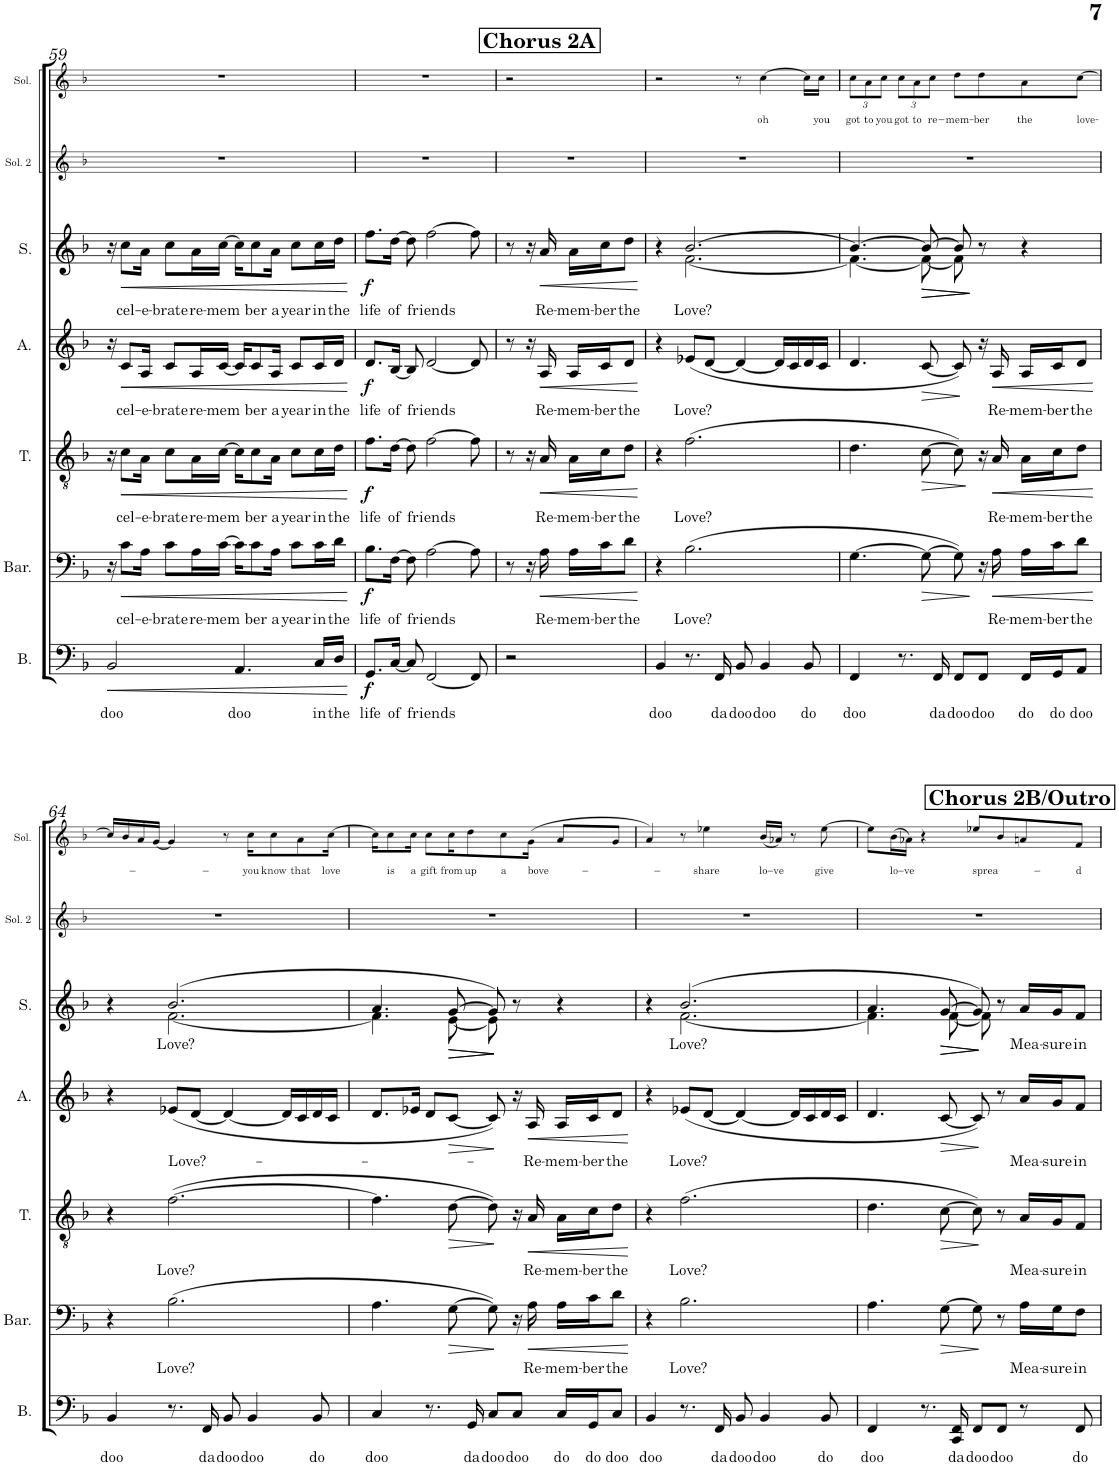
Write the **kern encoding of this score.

**kern	**text	**dynam	**kern	**text	**dynam	**kern	**text	**dynam	**kern	**text	**dynam	**kern	**text	**dynam	**kern	**kern	**text
*part7	*part7	*part7	*part6	*part6	*part6	*part5	*part5	*part5	*part4	*part4	*part4	*part3	*part3	*part3	*part2	*part1	*part1
*staff7	*staff7	*staff7	*staff6	*staff6	*staff6	*staff5	*staff5	*staff5	*staff4	*staff4	*staff4	*staff3	*staff3	*staff3	*staff2	*staff1	*staff1
*I"Bass	*	*	*I"Baritone	*	*	*I"Tenor	*	*	*I"Alto	*	*	*I"Soprano	*	*	*I"Solo 2	*I"Solo	*
*I'B.	*	*	*I'Bar.	*	*	*I'T.	*	*	*I'A.	*	*	*I'S.	*	*	*I'Sol. 2	*I'Sol.	*
!!LO:PB:g=z
*clefF4	*	*	*clefF4	*	*	*clefGv2	*	*	*clefG2	*	*	*clefG2	*	*	*clefG2	*clefG2	*
*k[b-]	*	*	*k[b-]	*	*	*k[b-]	*	*	*k[b-]	*	*	*k[b-]	*	*	*k[b-]	*k[b-]	*
*M4/4	*	*	*M4/4	*	*	*M4/4	*	*	*M4/4	*	*	*M4/4	*	*	*M4/4	*M4/4	*
=59	=59	=59	=59	=59	=59	=59	=59	=59	=59	=59	=59	=59	=59	=59	=59	=59	=59
!	!LO:LY:b	!LO:HP:b	!	!	!	!	!	!	!	!	!	!	!	!	!	!	!
2BB-/	doo	<	16r	.	.	16r	.	.	16r	.	.	16r	.	.	1r	1r	.
!	!	!	!	!LO:LY:b	!LO:HP:b	!	!LO:LY:b	!LO:HP:b	!	!LO:LY:b	!LO:HP:b	!	!LO:LY:b	!LO:HP:b	!	!	!
.	.	.	8c\L	cel-	<	8c\L	cel-	<	8c/L	cel-	<	8cc\L	cel-	<	.	.	.
!	!	!	!	!LO:LY:b	!	!	!LO:LY:b	!	!	!LO:LY:b	!	!	!LO:LY:b	!	!	!	!
.	.	.	16A\Jk	-e-	.	16A\Jk	-e-	.	16A/Jk	-e-	.	16a\Jk	-e-	.	.	.	.
!	!	!	!	!LO:LY:b	!	!	!LO:LY:b	!	!	!LO:LY:b	!	!	!LO:LY:b	!	!	!	!
.	.	.	8c\L	-brate	.	8c\L	-brate	.	8c/L	-brate	.	8cc\L	-brate	.	.	.	.
!	!	!	!	!LO:LY:b	!	!	!LO:LY:b	!	!	!LO:LY:b	!	!	!LO:LY:b	!	!	!	!
.	.	.	16A\L	re-	.	16A\L	re-	.	16A/L	re-	.	16a\L	re-	.	.	.	.
!	!	!	!	!LO:LY:b	!	!	!LO:LY:b	!	!	!LO:LY:b	!	!	!LO:LY:b	!	!	!	!
.	.	.	[16c\JJ	-mem	.	[16c\JJ	-mem	.	[16c/JJ	-mem	.	[16cc\JJ	-mem	.	.	.	.
!	!LO:LY:b	!	!	!	!	!	!	!	!	!	!	!	!	!	!	!	!
4.AA/	doo	.	16c\KL]	.	.	16c\KL]	.	.	16c/KL]	.	.	16cc\KL]	.	.	.	.	.
!	!	!	!	!LO:LY:b	!	!	!LO:LY:b	!	!	!LO:LY:b	!	!	!LO:LY:b	!	!	!	!
.	.	.	8c\	ber	.	8c\	ber	.	8c/	ber	.	8cc\	ber	.	.	.	.
!	!	!	!	!LO:LY:b	!	!	!LO:LY:b	!	!	!LO:LY:b	!	!	!LO:LY:b	!	!	!	!
.	.	.	16A\Jk	a	.	16A\Jk	a	.	16A/Jk	a	.	16a\Jk	a	.	.	.	.
!	!	!	!	!LO:LY:b	!	!	!LO:LY:b	!	!	!LO:LY:b	!	!	!LO:LY:b	!	!	!	!
.	.	.	8c\L	year	.	8c\L	year	.	8c/L	year	.	8cc\L	year	.	.	.	.
!	!LO:LY:b	!	!	!LO:LY:b	!	!	!LO:LY:b	!	!	!LO:LY:b	!	!	!LO:LY:b	!	!	!	!
16C/LL	in	.	16c\L	in	.	16c\L	in	.	16c/L	in	.	16cc\L	in	.	.	.	.
!	!LO:LY:b	!	!	!LO:LY:b	!	!	!LO:LY:b	!	!	!LO:LY:b	!	!	!LO:LY:b	!	!	!	!
16D/JJ	the	.	16d\JJ	the	.	16d\JJ	the	.	16d/JJ	the	.	16dd\JJ	the	.	.	.	.
.	.	[	.	.	[	.	.	[	.	.	[	.	.	[	.	.	.
=60	=60	=60	=60	=60	=60	=60	=60	=60	=60	=60	=60	=60	=60	=60	=60	=60	=60
!	!LO:LY:b	!LO:DY:b	!	!LO:LY:b	!LO:DY:b	!	!LO:LY:b	!LO:DY:b	!	!LO:LY:b	!LO:DY:b	!	!LO:LY:b	!LO:DY:b	!	!	!
8.GG/L	life	f	8.B-\L	life	f	8.f\L	life	f	8.d/L	life	f	8.ff\L	life	f	1r	1r	.
!	!LO:LY:b	!	!	!LO:LY:b	!	!	!LO:LY:b	!	!	!LO:LY:b	!	!	!LO:LY:b	!	!	!	!
[16C/Jk	of	.	[16F\Jk	of	.	[16d\Jk	of	.	[16B-/Jk	of	.	[16dd\Jk	of	.	.	.	.
8C/]	.	.	8F\]	.	.	8d\]	.	.	8B-/]	.	.	8dd\]	.	.	.	.	.
!	!LO:LY:b	!	!	!LO:LY:b	!	!	!LO:LY:b	!	!	!LO:LY:b	!	!	!LO:LY:b	!	!	!	!
[2FF/	friends	.	[2A\	friends	.	[2f\	friends	.	[2d/	friends	.	[2ff\	friends	.	.	.	.
8FF/]	.	.	8A\]	.	.	8f\]	.	.	8d/]	.	.	8ff\]	.	.	.	.	.
!!LO:REH:place=s1:a:B:cj:fs=14:t=Chorus 2A:qo=0.75
=61	=61	=61	=61	=61	=61	=61	=61	=61	=61	=61	=61	=61	=61	=61	=61	=61	=61
2r	.	.	8r	.	.	8r	.	.	8r	.	.	8r	.	.	1r	2r	.
.	.	.	16r	.	.	16r	.	.	16r	.	.	16r	.	.	.	.	.
!	!	!	!	!LO:LY:b	!LO:HP:b	!	!LO:LY:b	!LO:HP:b	!	!LO:LY:b	!LO:HP:b	!	!LO:LY:b	!LO:HP:b	!	!	!
.	.	.	16A\	Re-	<	16A/	Re-	<	16A/	Re-	<	16a/	-Re-	<	.	.	.
!	!	!	!	!LO:LY:b	!	!	!LO:LY:b	!	!	!LO:LY:b	!	!	!LO:LY:b	!	!	!	!
.	.	.	16A\LL	-mem-	.	16A\LL	-mem-	.	16A/LL	-mem-	.	16a\LL	-mem-	.	.	.	.
!	!	!	!	!LO:LY:b	!	!	!LO:LY:b	!	!	!LO:LY:b	!	!	!LO:LY:b	!	!	!	!
.	.	.	16c\J	-ber	.	16c\J	-ber	.	16c/J	-ber	.	16cc\J	-ber	.	.	.	.
!	!	!	!	!LO:LY:b	!	!	!LO:LY:b	!	!	!LO:LY:b	!	!	!LO:LY:b	!	!	!	!
.	.	.	8d\J	the	.	8d\J	the	.	8d/J	the	.	8dd\J	the	.	.	.	.
2ryy	.	.	2ryy	.	[	2ryy	.	[	2ryy	.	[	2ryy	.	[	.	2ryy	.
=62	=62	=62	=62	=62	=62	=62	=62	=62	=62	=62	=62	=62	=62	=62	=62	=62	=62
!	!LO:LY:b	!	!	!	!	!	!	!	!	!	!	!	!	!	!	!	!
*	*	*	*	*	*	*	*	*	*	*	*	*^	*	*	*	*	*
4BB-/	doo	.	4r	.	.	4r	.	.	4r	.	.	4r	4ryy	.	.	1r	2r	.
!	!	!	!	!LO:LY:b	!	!	!LO:LY:b	!	!	!LO:LY:b	!	!	!	!LO:LY:b	!	!	!	!
8.r	.	.	(2.B-\	Love?	.	(2.f\	Love?	.	(8e-X/L	Love?	.	[2.b-/	[2.f\	Love?	.	.	.	.
.	.	.	.	.	.	.	.	.	[8d/J	.	.	.	.	.	.	.	.	.
!	!LO:LY:b	!	!	!	!	!	!	!	!	!	!	!	!	!	!	!	!	!
16FF/	da	.	.	.	.	.	.	.	.	.	.	.	.	.	.	.	.	.
!	!LO:LY:b	!	!	!	!	!	!	!	!	!	!	!	!	!	!	!	!	!
8BB-/	doo	.	.	.	.	.	.	.	4d/_	.	.	.	.	.	.	.	8r	.
!	!LO:LY:b	!	!	!	!	!	!	!	!	!	!	!	!	!	!	!	!	!LO:LY:b
4BB-/	doo	.	.	.	.	.	.	.	.	.	.	.	.	.	.	.	[4cc\	oh
.	.	.	.	.	.	.	.	.	16d/LL]	.	.	.	.	.	.	.	.	.
.	.	.	.	.	.	.	.	.	16c/	.	.	.	.	.	.	.	.	.
!	!LO:LY:b	!	!	!	!	!	!	!	!	!	!	!	!	!	!	!	!	!
8BB-/	do	.	.	.	.	.	.	.	16d/	.	.	.	.	.	.	.	16cc\LL]	.
!	!	!	!	!	!	!	!	!	!	!	!	!	!	!	!	!	!	!LO:LY:b
.	.	.	.	.	.	.	.	.	16c/JJ	.	.	.	.	.	.	.	16cc\JJ	you
=63	=63	=63	=63	=63	=63	=63	=63	=63	=63	=63	=63	=63	=63	=63	=63	=63	=63	=63
!	!LO:LY:b	!	!	!	!	!	!	!	!	!	!	!	!	!	!	!	!	!
*	*	*	*	*	*	*	*	*	*	*	*	*	*	*	*	*	*Xbrackettup	*
!	!	!	!	!	!	!	!	!	!	!	!	!	!	!	!	!	!	!LO:LY:b
4FF/	doo	.	[4.G\	.	.	4.d\	.	.	4.d/	.	.	4.b-/_	4.f\_	.	.	1r	12cc\L	got
!	!	!	!	!	!	!	!	!	!	!	!	!	!	!	!	!	!	!LO:LY:b
.	.	.	.	.	.	.	.	.	.	.	.	.	.	.	.	.	12a\	to
!	!	!	!	!	!	!	!	!	!	!	!	!	!	!	!	!	!	!LO:LY:b
.	.	.	.	.	.	.	.	.	.	.	.	.	.	.	.	.	12cc\J	you
!	!	!	!	!	!	!	!	!	!	!	!	!	!	!	!	!	!	!LO:LY:b
8.r	.	.	.	.	.	.	.	.	.	.	.	.	.	.	.	.	12cc\L	got
!	!	!	!	!	!	!	!	!	!	!	!	!	!	!	!	!	!	!LO:LY:b
.	.	.	.	.	.	.	.	.	.	.	.	.	.	.	.	.	12a\	to
!	!	!	!	!	!LO:HP:b	!	!	!LO:HP:b	!	!	!LO:HP:b	!	!	!	!LO:HP:b	!	!	!
.	.	.	8G\_	.	>	[8c\	.	>	[8c/	.	>	8b-/_	8f\_	.	>	.	.	.
!	!	!	!	!	!	!	!	!	!	!	!	!	!	!	!	!	!	!LO:LY:b
.	.	.	.	.	.	.	.	.	.	.	.	.	.	.	.	.	12cc\J	re-
!	!LO:LY:b	!	!	!	!	!	!	!	!	!	!	!	!	!	!	!	!	!
16FF/	da	.	.	.	.	.	.	.	.	.	.	.	.	.	.	.	.	.
!	!LO:LY:b	!	!	!	!	!	!	!	!	!	!	!	!	!	!LO:HP:b	!	!	!LO:LY:b
8FF/L	doo	.	8G\])	.	.	8c\])	.	.	8c/])	.	.	8b-/]	8f\]	.	>	.	8dd\L	-mem-
!	!LO:LY:b	!	!	!	!	!	!	!	!	!	!	!	!	!	!	!	!	!LO:LY:b
8FF/J	doo	.	16r	.	]	16r	.	]	16r	.	]	8r	4.ryy	.	] ]	.	8dd\	-ber
!	!	!	!	!LO:LY:b	!LO:HP:b	!	!LO:LY:b	!LO:HP:b	!	!LO:LY:b	!LO:HP:b	!	!	!	!	!	!	!
.	.	.	16A\	Re-	<	16A/	Re-	<	16A/	Re-	<	.	.	.	.	.	.	.
!	!LO:LY:b	!	!	!LO:LY:b	!	!	!LO:LY:b	!	!	!LO:LY:b	!	!	!	!	!	!	!	!LO:LY:b
16FF/LL	do	.	16A\LL	-mem-	.	16A\LL	-mem-	.	16A/LL	-mem-	.	4r	.	.	.	.	8a\	the
!	!LO:LY:b	!	!	!LO:LY:b	!	!	!LO:LY:b	!	!	!LO:LY:b	!	!	!	!	!	!	!	!
16GG/J	do	.	16c\J	-ber	.	16c\J	-ber	.	16c/J	-ber	.	.	.	.	.	.	.	.
!	!LO:LY:b	!	!	!LO:LY:b	!	!	!LO:LY:b	!	!	!LO:LY:b	!	!	!	!	!	!	!	!LO:LY:b
8AA/J	doo	.	8d\J	the	.	8d\J	the	.	8d/J	the	.	.	.	.	.	.	[8cc\J	love-
*	*	*	*	*	*	*	*	*	*	*	*	*v	*v	*	*	*	*	*
.	.	.	.	.	[	.	.	[	.	.	[	.	.	.	.	.	.
!!LO:LB:g=z
=64	=64	=64	=64	=64	=64	=64	=64	=64	=64	=64	=64	=64	=64	=64	=64	=64	=64
!	!LO:LY:b	!	!	!	!	!	!	!	!	!	!	!	!	!	!	!	!
*	*	*	*	*	*	*	*	*	*	*	*	*^	*	*	*	*	*
4BB-/	doo	.	4r	.	.	4r	.	.	4r	.	.	4r	4ryy	.	.	1r	16cc/LL]	.
.	.	.	.	.	.	.	.	.	.	.	.	.	.	.	.	.	16b-/	.
.	.	.	.	.	.	.	.	.	.	.	.	.	.	.	.	.	16a/	.
.	.	.	.	.	.	.	.	.	.	.	.	.	.	.	.	.	[16g/JJ	.
!	!	!	!	!LO:LY:b	!	!	!LO:LY:b	!	!	!LO:LY:b	!	!	!	!LO:LY:b	!	!	!	!
8.r	.	.	(2.B-\	Love?	.	([2.f\	Love?	.	(8e-X/L	Love?-	.	(2.b-/	[2.f\	Love?	.	.	4g/]	.
.	.	.	.	.	.	.	.	.	[8d/J	.	.	.	.	.	.	.	.	.
!	!LO:LY:b	!	!	!	!	!	!	!	!	!	!	!	!	!	!	!	!	!
16FF/	da	.	.	.	.	.	.	.	.	.	.	.	.	.	.	.	.	.
!	!LO:LY:b	!	!	!	!	!	!	!	!	!	!	!	!	!	!	!	!	!
8BB-/	doo	.	.	.	.	.	.	.	4d/_	.	.	.	.	.	.	.	8r	.
!	!LO:LY:b	!	!	!	!	!	!	!	!	!	!	!	!	!	!	!	!	!LO:LY:b
4BB-/	doo	.	.	.	.	.	.	.	.	.	.	.	.	.	.	.	16cc\KL	-you
!	!	!	!	!	!	!	!	!	!	!	!	!	!	!	!	!	!	!LO:LY:b
.	.	.	.	.	.	.	.	.	.	.	.	.	.	.	.	.	8cc\	know
.	.	.	.	.	.	.	.	.	16d/LL]	.	.	.	.	.	.	.	.	.
!	!	!	!	!	!	!	!	!	!	!	!	!	!	!	!	!	!	!LO:LY:b
.	.	.	.	.	.	.	.	.	16c/	.	.	.	.	.	.	.	8a\	that
!	!LO:LY:b	!	!	!	!	!	!	!	!	!	!	!	!	!	!	!	!	!
8BB-/	do	.	.	.	.	.	.	.	16d/	.	.	.	.	.	.	.	.	.
!	!	!	!	!	!	!	!	!	!	!	!	!	!	!	!	!	!	!LO:LY:b
.	.	.	.	.	.	.	.	.	16c/JJ	.	.	.	.	.	.	.	[16cc\Jk	love
=65	=65	=65	=65	=65	=65	=65	=65	=65	=65	=65	=65	=65	=65	=65	=65	=65	=65	=65
!	!LO:LY:b	!	!	!	!	!	!	!	!	!	!	!	!	!	!	!	!	!
4C/	doo	.	4.A\	.	.	4.f\]	.	.	8.d/L	.	.	4.a/	4.f\]	.	.	1r	16cc\KL]	.
!	!	!	!	!	!	!	!	!	!	!	!	!	!	!	!	!	!	!LO:LY:b
.	.	.	.	.	.	.	.	.	.	.	.	.	.	.	.	.	8cc\	is
!	!	!	!	!	!	!	!	!	!	!	!	!	!	!	!	!	!	!LO:LY:b
.	.	.	.	.	.	.	.	.	16e-X/Jk	.	.	.	.	.	.	.	16cc\Jk	a
!	!	!	!	!	!	!	!	!	!	!	!	!	!	!	!	!	!	!LO:LY:b
8.r	.	.	.	.	.	.	.	.	8d/L	.	.	.	.	.	.	.	8cc\L	gift
!	!	!	!	!	!LO:HP:b	!	!	!LO:HP:b	!	!	!LO:HP:b	!	!	!	!LO:HP:b	!	!	!LO:LY:b
.	.	.	[8G\	.	>	[8d\	.	>	[8c/J	.	>	[8g/	[8e\	.	>	.	16cc\K	from
!	!LO:LY:b	!	!	!	!	!	!	!	!	!	!	!	!	!	!	!	!	!LO:LY:b
16GG/	da	.	.	.	.	.	.	.	.	.	.	.	.	.	.	.	8dd\	up
!	!LO:LY:b	!	!	!	!	!	!	!	!	!	!	!	!	!	!LO:HP:b	!	!	!
8C/L	doo	.	8G\])	.	.	8d\])	.	.	8c/])	.	.	8g/])	8e\]	.	>	.	.	.
!	!	!	!	!	!	!	!	!	!	!	!	!	!	!	!	!	!	!LO:LY:b
.	.	.	.	.	.	.	.	.	.	.	.	.	.	.	.	.	8cc\	a
!	!LO:LY:b	!	!	!	!	!	!	!	!	!	!	!	!	!	!	!	!	!
8C/J	doo	.	16r	.	]	16r	.	]	16r	.	]	8r	4.ryy	.	] ]	.	.	.
!	!	!	!	!LO:LY:b	!LO:HP:b	!	!LO:LY:b	!LO:HP:b	!	!LO:LY:b	!LO:HP:b	!	!	!	!	!	!	!LO:LY:b
.	.	.	16A\	Re-	<	16A/	Re-	<	16A/	Re-	<	.	.	.	.	.	(16g\Jk	bove-
!	!LO:LY:b	!	!	!LO:LY:b	!	!	!LO:LY:b	!	!	!LO:LY:b	!	!	!	!	!	!	!	!
16C/LL	do	.	16A\LL	-mem-	.	16A\LL	-mem-	.	16A/LL	-mem-	.	4r	.	.	.	.	8a/L	.
!	!LO:LY:b	!	!	!LO:LY:b	!	!	!LO:LY:b	!	!	!LO:LY:b	!	!	!	!	!	!	!	!
16GG/J	do	.	16c\J	-ber	.	16c\J	-ber	.	16c/J	-ber	.	.	.	.	.	.	.	.
!	!LO:LY:b	!	!	!LO:LY:b	!	!	!LO:LY:b	!	!	!LO:LY:b	!	!	!	!	!	!	!	!
8C/J	doo	.	8d\J	the	.	8d\J	the	.	8d/J	the	.	.	.	.	.	.	8g/J	.
*	*	*	*	*	*	*	*	*	*	*	*	*v	*v	*	*	*	*	*
.	.	.	.	.	[	.	.	[	.	.	[	.	.	.	.	.	.
=66	=66	=66	=66	=66	=66	=66	=66	=66	=66	=66	=66	=66	=66	=66	=66	=66	=66
!	!LO:LY:b	!	!	!	!	!	!	!	!	!	!	!	!	!	!	!	!
*	*	*	*	*	*	*	*	*	*	*	*	*^	*	*	*	*	*
4BB-/	doo	.	4r	.	.	4r	.	.	4r	.	.	4r	4ryy	.	.	1r	4a/)	.
!	!	!	!	!LO:LY:b	!	!	!LO:LY:b	!	!	!LO:LY:b	!	!	!	!LO:LY:b	!	!	!	!
8.r	.	.	2.B-\	Love?	.	(2.f\	Love?	.	(8e-X/L	Love?	.	(2.b-/	[2.f\	Love?	.	.	8r	.
!	!	!	!	!	!	!	!	!	!	!	!	!	!	!	!	!	!	!LO:LY:b
.	.	.	.	.	.	.	.	.	[8d/J	.	.	.	.	.	.	.	4ee-X\	-share
!	!LO:LY:b	!	!	!	!	!	!	!	!	!	!	!	!	!	!	!	!	!
16FF/	da	.	.	.	.	.	.	.	.	.	.	.	.	.	.	.	.	.
!	!LO:LY:b	!	!	!	!	!	!	!	!	!	!	!	!	!	!	!	!	!
8BB-/	doo	.	.	.	.	.	.	.	4d/_	.	.	.	.	.	.	.	.	.
!	!LO:LY:b	!	!	!	!	!	!	!	!	!	!	!	!	!	!	!	!	!LO:LY:b
4BB-/	doo	.	.	.	.	.	.	.	.	.	.	.	.	.	.	.	(16b-/LL	lo-
!	!	!	!	!	!	!	!	!	!	!	!	!	!	!	!	!	!	!LO:LY:b
.	.	.	.	.	.	.	.	.	.	.	.	.	.	.	.	.	16a-X/JJ)	-ve
.	.	.	.	.	.	.	.	.	16d/LL]	.	.	.	.	.	.	.	8r	.
.	.	.	.	.	.	.	.	.	16c/	.	.	.	.	.	.	.	.	.
!	!LO:LY:b	!	!	!	!	!	!	!	!	!	!	!	!	!	!	!	!	!LO:LY:b
8BB-/	do	.	.	.	.	.	.	.	16d/	.	.	.	.	.	.	.	[8ee-\	give
.	.	.	.	.	.	.	.	.	16c/JJ	.	.	.	.	.	.	.	.	.
!!LO:REH:place=s1:a:B:cj:fs=14:t=Chorus 2B/Outro:qo=3
=67	=67	=67	=67	=67	=67	=67	=67	=67	=67	=67	=67	=67	=67	=67	=67	=67	=67	=67
!	!LO:LY:b	!	!	!	!	!	!	!	!	!	!	!	!	!	!	!	!	!
4FF/	doo	.	4.A\	.	.	4.d\	.	.	4.d/	.	.	4.a/	4.f\]	.	.	1r	8ee-\L]	.
!	!	!	!	!	!	!	!	!	!	!	!	!	!	!	!	!	!	!LO:LY:b
.	.	.	.	.	.	.	.	.	.	.	.	.	.	.	.	.	(16b-\L	lo-
!	!	!	!	!	!	!	!	!	!	!	!	!	!	!	!	!	!	!LO:LY:b
.	.	.	.	.	.	.	.	.	.	.	.	.	.	.	.	.	16a-X\JJ)	-ve
8.r	.	.	.	.	.	.	.	.	.	.	.	.	.	.	.	.	4r	.
!	!	!	!	!	!LO:HP:b	!	!	!LO:HP:b	!	!	!LO:HP:b	!	!	!	!LO:HP:b	!	!	!
.	.	.	[8G\	.	>	[8c\	.	>	[8c/	.	>	[8g/	[8f\	.	>	.	.	.
!	!LO:LY:b	!	!	!	!	!	!	!	!	!	!	!	!	!	!	!	!	!
16CC/ 16FF/	da	.	.	.	.	.	.	.	.	.	.	.	.	.	.	.	.	.
!	!LO:LY:b	!	!	!	!	!	!	!	!	!	!	!	!	!	!LO:HP:b	!	!	!LO:LY:b
8FF/L	doo	.	8G\]	.	.	8c\])	.	.	8c/])	.	.	8g/])	8f\]	.	>	.	8ee-X/L	sprea-
!	!LO:LY:b	!	!	!	!	!	!	!	!	!	!	!	!	!	!	!	!	!
8FF/J	doo	.	8r	.	]	8r	.	]	8r	.	]	8r	4.ryy	.	] ]	.	8b-/	.
!	!	!	!	!LO:LY:b	!	!	!LO:LY:b	!	!	!LO:LY:b	!	!	!	!LO:LY:b	!	!	!	!
8r	.	.	16A\LL	Mea-	.	16A/LL	Mea-	.	16a/LL	Mea-	.	16a/LL	.	Mea-	.	.	8an/	.
!	!	!	!	!LO:LY:b	!	!	!LO:LY:b	!	!	!LO:LY:b	!	!	!	!LO:LY:b	!	!	!	!
.	.	.	16G\J	-sure	.	16G/J	-sure	.	16g/J	-sure	.	16g/J	.	-sure	.	.	.	.
!	!LO:LY:b	!	!	!LO:LY:b	!	!	!LO:LY:b	!	!	!LO:LY:b	!	!	!	!LO:LY:b	!	!	!	!LO:LY:b
8FF/	do	.	8F\J	in	.	8F/J	in	.	8f/J	in	.	8f/J	.	in	.	.	8f/J	-d
*	*	*	*	*	*	*	*	*	*	*	*	*v	*v	*	*	*	*	*
=	=	=	=	=	=	=	=	=	=	=	=	=	=	=	=	=	=
*-	*-	*-	*-	*-	*-	*-	*-	*-	*-	*-	*-	*-	*-	*-	*-	*-	*-
